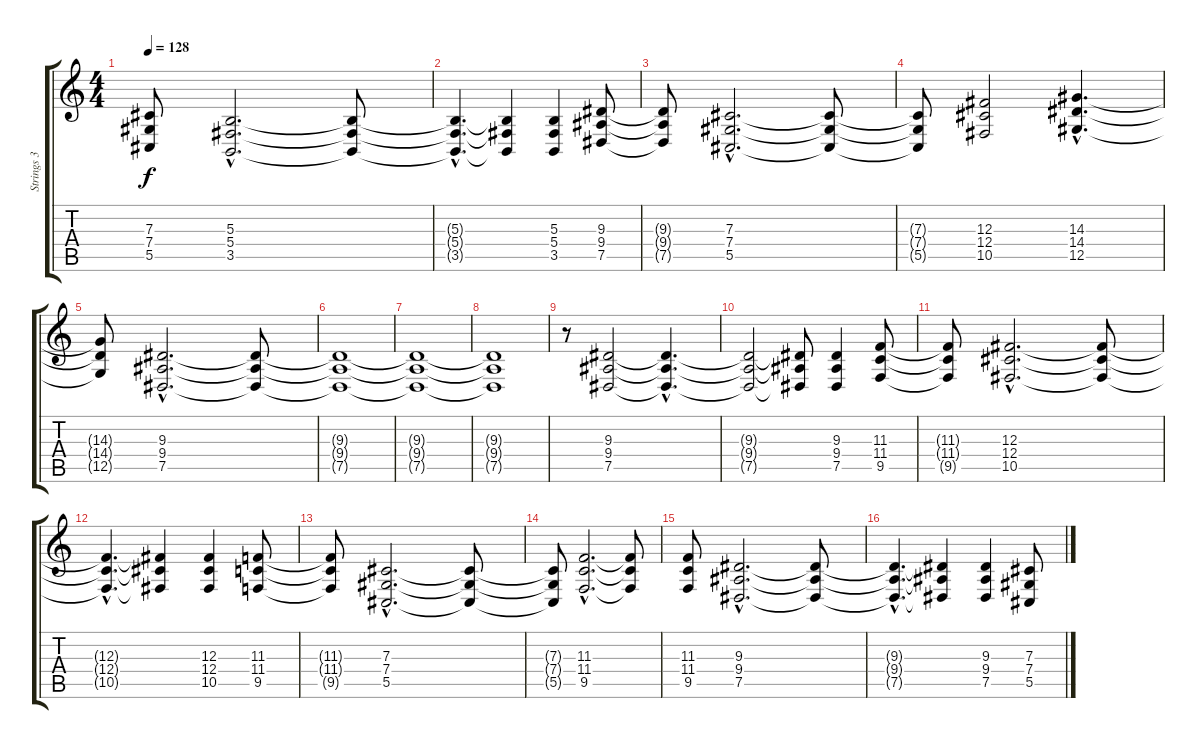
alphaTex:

\track ("Strings 3" "Strings 3") {instrument stringensemble2}
\staff {score tabs}
\tuning (Eb4 Bb3 Gb3 Db3 Ab2 Eb2) {hide}
\ts (4 4)
\tempo 128
\clef g2
\ks c
(7.3{t} 7.4{t} 5.5{t}).8{dy f} (5.3{hac} 5.4{hac} 3.5{hac}).2{d} (5.3{t} 5.4{t} 3.5{t}).8 |
(5.3{hac t} 5.4{hac t} 3.5{hac t}).4{d} (5.3{t} 5.4{t} 3.5{t}).4 (5.3 5.4 3.5).4 (9.3 9.4 7.5).8 |
(9.3{t} 9.4{t} 7.5{t}).8 (7.3{hac} 7.4{hac} 5.5{hac}).2{d} (7.3{t} 7.4{t} 5.5{t}).8 |
(7.3{t} 7.4{t} 5.5{t}).8 (12.3 12.4 10.5).2 (14.3{hac} 14.4{hac} 12.5{hac}).4{d} |
(14.3{t} 14.4{t} 12.5{t}).8 (9.3{hac} 9.4{hac} 7.5{hac}).2{d} (9.3{t} 9.4{t} 7.5{t}).8 |
(9.3{t} 9.4{t} 7.5{t}).1 |
(9.3{t} 9.4{t} 7.5{t}).1 |
(9.3{t} 9.4{t} 7.5{t}).1 |
r.8{volume 14 balance 8} (9.3 9.4 7.5).2 (9.3{hac t} 9.4{hac t} 7.5{hac t}).4{d} |
(9.3{t} 9.4{t} 7.5{t}).2 (9.3{t} 9.4{t} 7.5{t}).8 (9.3 9.4 7.5).4 (11.3 11.4 9.5).8 |
(11.3{t} 11.4{t} 9.5{t}).8 (12.3{hac} 12.4{hac} 10.5{hac}).2{d} (12.3{t} 12.4{t} 10.5{t}).8 |
(12.3{hac t} 12.4{hac t} 10.5{hac t}).4{d} (12.3{t} 12.4{t} 10.5{t}).4 (12.3 12.4 10.5).4 (11.3 11.4 9.5).8 |
(11.3{t} 11.4{t} 9.5{t}).8 (7.3{hac} 7.4{hac} 5.5{hac}).2{d} (7.3{t} 7.4{t} 5.5{t}).8 |
(7.3{t} 7.4{t} 5.5{t}).8 (11.3{hac} 11.4{hac} 9.5{hac}).2{d} (11.3{t} 11.4{t} 9.5{t}).8 |
(11.3 11.4 9.5).8 (9.3{hac} 9.4{hac} 7.5{hac}).2{d} (9.3{t} 9.4{t} 7.5{t}).8 |
(9.3{hac t} 9.4{hac t} 7.5{hac t}).4{d} (9.3{t} 9.4{t} 7.5{t}).4 (9.3 9.4 7.5).4 (7.3 7.4 5.5).8
